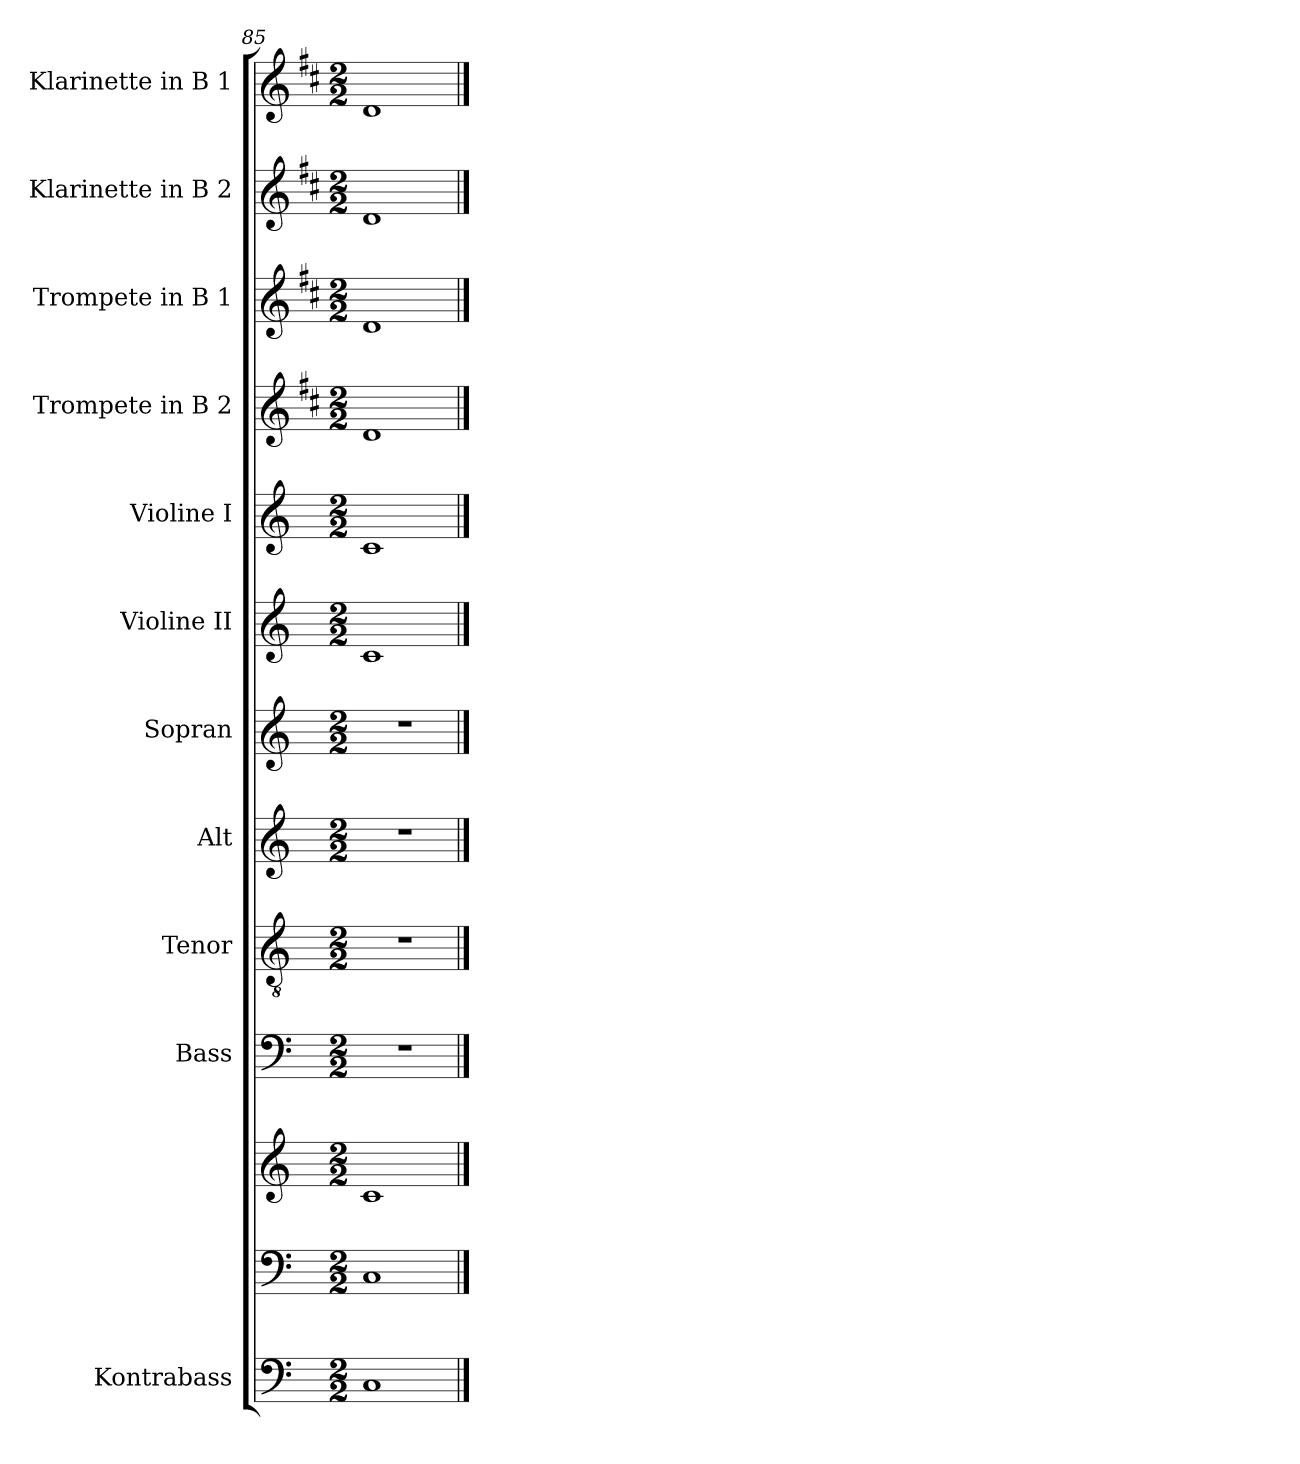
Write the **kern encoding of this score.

**kern	**kern	**kern	**kern	**kern	**kern	**kern	**kern	**kern	**kern	**kern	**kern	**kern
*part12	*part11	*part11	*part10	*part9	*part8	*part7	*part6	*part5	*part4	*part3	*part2	*part1
*staff13	*staff12	*staff11	*staff10	*staff9	*staff8	*staff7	*staff6	*staff5	*staff4	*staff3	*staff2	*staff1
*I"Kontrabass	*	*	*I"Bass	*I"Tenor	*I"Alt	*I"Sopran	*I"Violine II	*I"Violine I	*I"Trompete in B 2	*I"Trompete in B 1	*I"Klarinette in B 2	*I"Klarinette in B 1
*I'Kb.	*	*	*I'B	*I'T	*I'A	*I'S	*I'Vl. II	*I'Vl. I	*	*	*	*
*clefF4	*clefF4	*clefG2	*clefF4	*clefGv2	*clefG2	*clefG2	*clefG2	*clefG2	*clefG2	*clefG2	*clefG2	*clefG2
*ITrd7c12	*	*	*	*	*	*	*	*	*ITrd1c2	*ITrd1c2	*ITrd1c2	*ITrd1c2
*k[]	*k[]	*k[]	*k[]	*k[]	*k[]	*k[]	*k[]	*k[]	*k[]	*k[]	*k[]	*k[]
*C:	*C:	*C:	*C:	*C:	*C:	*C:	*C:	*C:	*C:	*C:	*C:	*C:
*M2/2	*M2/2	*M2/2	*M2/2	*M2/2	*M2/2	*M2/2	*M2/2	*M2/2	*M2/2	*M2/2	*M2/2	*M2/2
=85	=85	=85	=85	=85	=85	=85	=85	=85	=85	=85	=85	=85
1CC	1C	1c	1r	1r	1r	1r	1c	1c	1c	1c	1c	1c
==	==	==	==	==	==	==	==	==	==	==	==	==
*-	*-	*-	*-	*-	*-	*-	*-	*-	*-	*-	*-	*-
